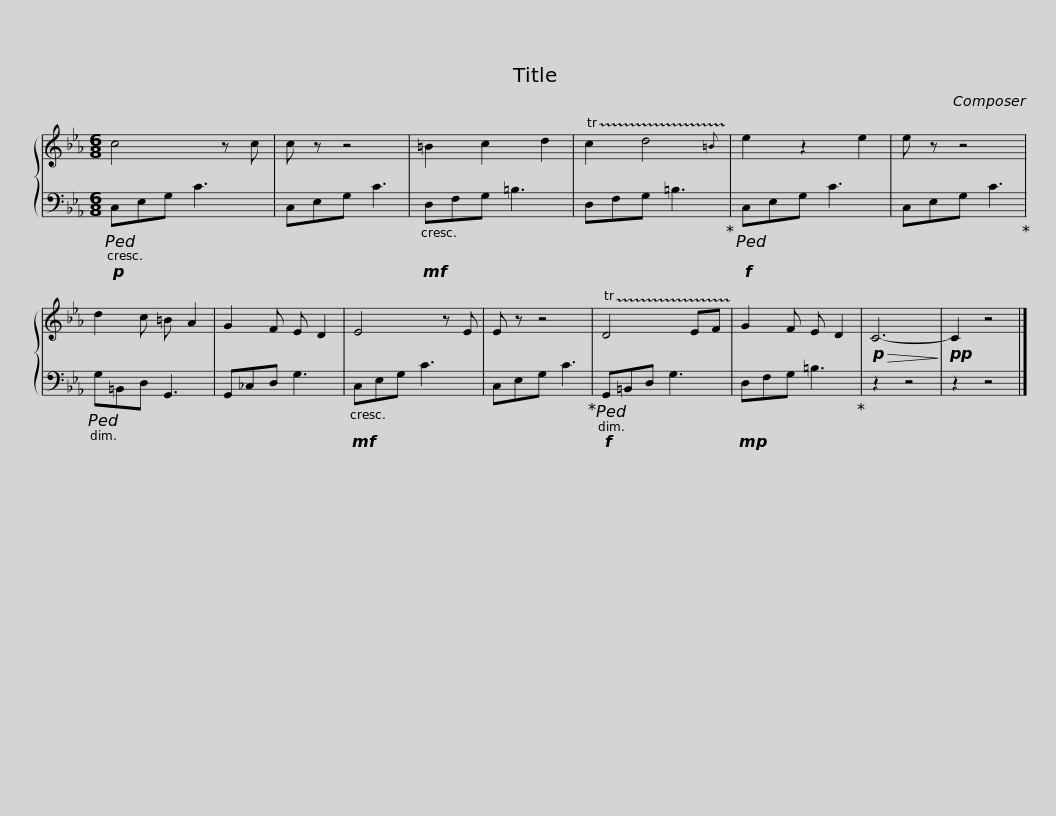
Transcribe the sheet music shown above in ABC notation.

X:1
%%score { 1 | 2 }
L:1/8
M:6/8
I:linebreak $
K:Eb
V:1 treble
V:2 bass
V:1
 c4 z c | c z z4 | =B2 c2 d2 | !trill(!Tc2 d4!trill)!{=B} | e2 z2 e2 | %5
 e z z4 | d2 c =B A2 | G2 F E D2 |$ E4 z E | E z z4 | %10
 !trill(!TD4 EF!trill)! | G2 F E D2 |!p!!>(! C6-!>)! |!pp! C2 z4 |] %14
V:2
!p!!ped! C,E,G, C3 | C,E,G, C3 |!mf! D,F,G, =B,3 | D,F,G, =B,3!ped-up! |!f!!ped! C,E,G, C3 | %5
 C,E,G, C3!ped-up! |!ped! G,=B,,D, G,,3 | G,,_C,D, G,3 |$!mf! C,E,G, C3 | C,E,G, C3!ped-up! | %10
!f!!ped! G,,=B,,D, G,3 |!mp! D,F,G, =B,3!ped-up! | z2 z4 | z2 z4 |] %14
